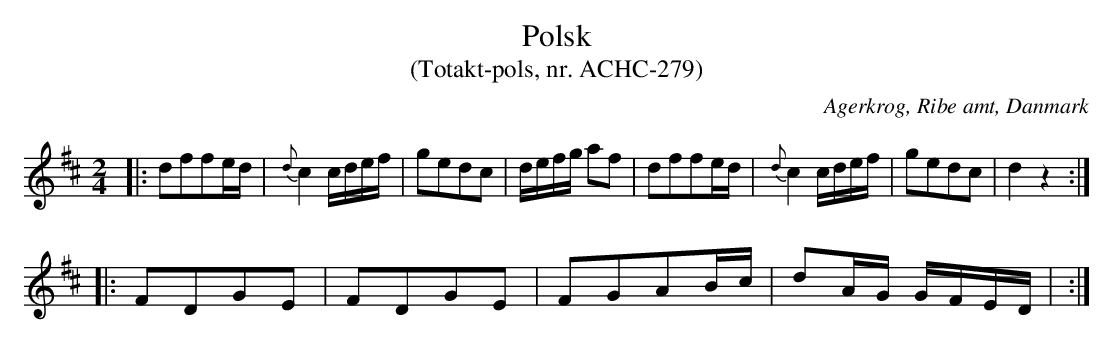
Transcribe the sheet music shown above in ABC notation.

X:1
T:Polsk
T:(Totakt-pols, nr. ACHC-279)
O:Agerkrog, Ribe amt, Danmark
M:2/4
L:1/8
K:D
|: dffe/d/ | {d}c2 c/d/e/f/ | gedc | d/e/f/g/ af | dffe/d/ | {d}c2 c/d/e/f/ | gedc | d2 z2 :|
|: FDGE | FDGE | FGAB/c/ | dA/G/ G/F/E/D/ | :|
